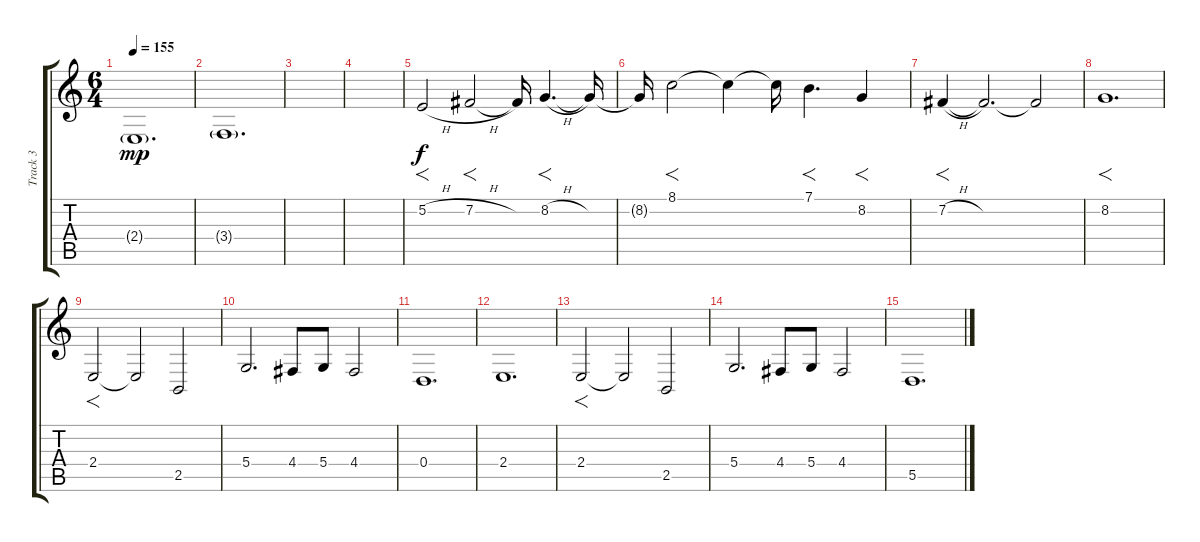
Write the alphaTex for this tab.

\track ("Track 3" "Track 3") {instrument cello}
\staff {score tabs}
\tuning (E4 B3 G3 D3 A2 E2) {hide}
\ts (6 4)
\tempo 155
\clef g2
\ks c
2.4{g}.1{d dy mp} |
3.4{g}.1{d} |
|
|
5.2{h}.2{f dy f} 7.2{h}.2{f} 7.2{t}.16 8.2{h}.4{f d} 8.2{t}.16 |
8.2{t}.16 8.1.2{f} 8.1{t}.4 8.1{t}.16 7.1.4{f d} 8.2.4{f} |
7.2{h}.4{f} 7.2{t}.2{d} 7.2{t}.2 |
8.2.1{f d} |
2.4.2{f} 2.4{t}.2 2.5.2 |
5.4.2{d} 4.4.8 5.4.8 4.4.2 |
0.4.1{d} |
2.4.1{d} |
2.4.2{f} 2.4{t}.2 2.5.2 |
5.4.2{d} 4.4.8 5.4.8 4.4.2 |
5.5.1{d}
